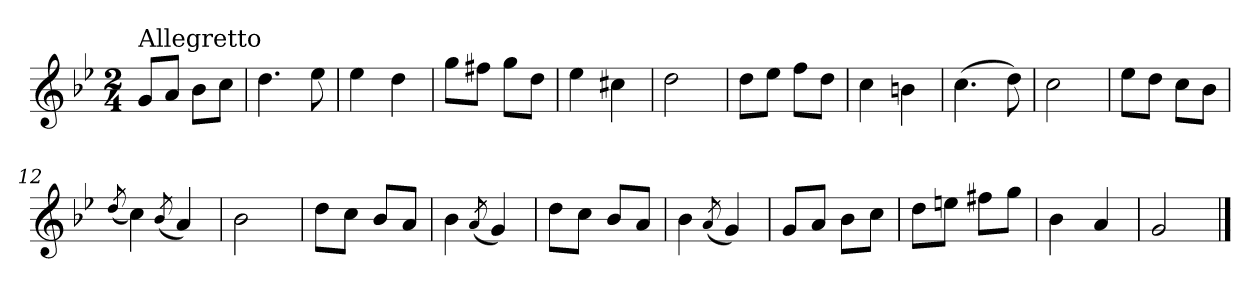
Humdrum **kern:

**kern
*part1
*staff1
*clefG2
*k[b-e-]
*g:
*M2/4
=1
!LO:TX:a:t=Allegretto
8g/L
8a/J
8b-\L
8cc\J
=2
4.dd\
8ee-\
=3
4ee-\
4dd\
=4
8gg\L
8ff#X\J
8gg\L
8dd\J
=5
4ee-\
4cc#X\
=6
2dd\
=7
8dd\L
8ee-\J
8ff\L
8dd\J
=8
4cc\
4bn\
=9
(>4.cc\
8dd\)
!!LO:LB:g=z
=10
2cc\
=11
8ee-\L
8dd\J
8cc\L
8b-\J
=12
(<8qdd/
4cc\)
(<8qb-/
4a/)
=13
2b-\
=14
8dd\L
8cc\J
8b-/L
8a/J
=15
4b-\
(<8qa/
4g/)
=16
8dd\L
8cc\J
8b-/L
8a/J
=17
4b-\
(<8qa/
4g/)
=18
8g/L
8a/J
8b-\L
8cc\J
=19
8dd\L
8een\J
8ff#X\L
8gg\J
!!LO:LB:g=z
=20
4b-\
4a/
=21
2g/
==
*-
